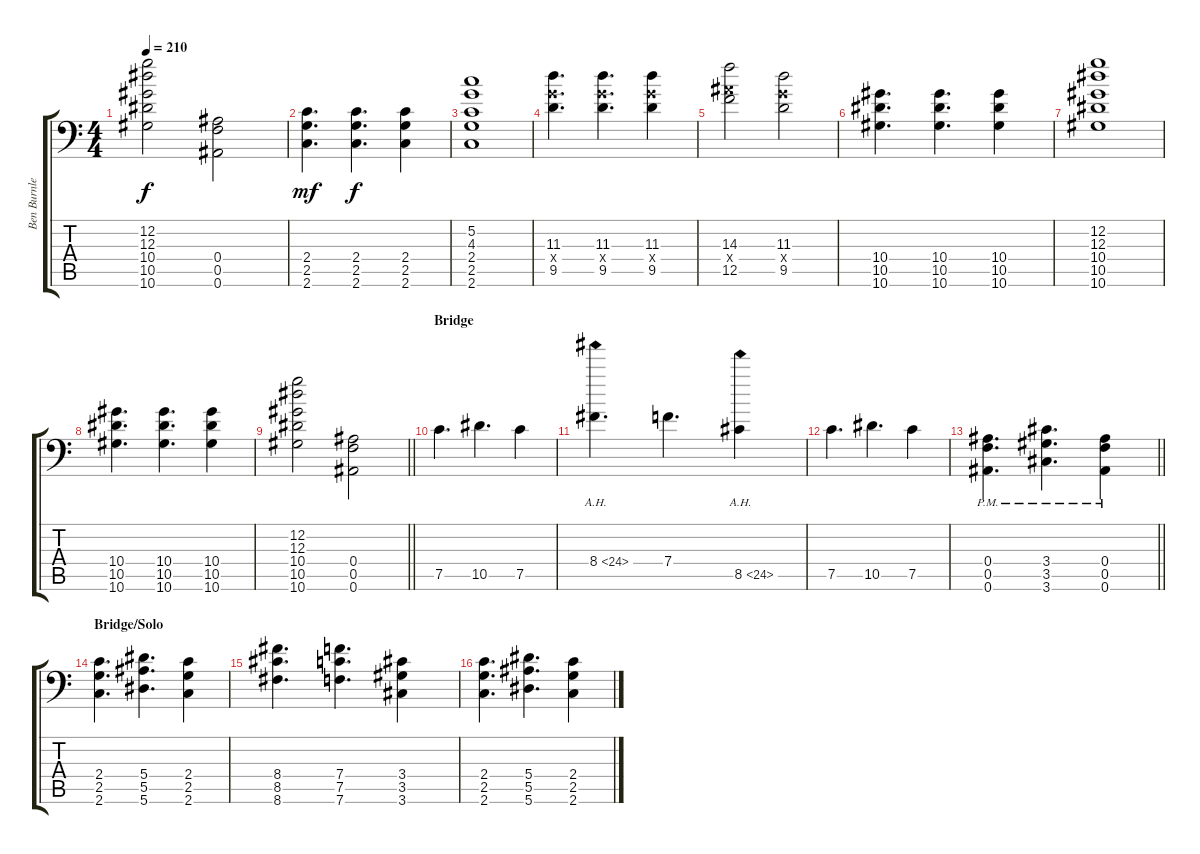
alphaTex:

\track ("Ben Burnley" "Ben Burnle") {instrument distortionguitar}
\staff {score tabs}
\tuning (C4 G3 Eb3 Bb2 F2 Bb1) {hide}
\ts (4 4)
\tempo 210
\clef f4
\ks c
(12.2 12.3 10.4 10.5 10.6).2{dy f} (0.4 0.5 0.6).2 |
(2.4 2.5 2.6).4{d dy mf} (2.4 2.5 2.6).4{d dy f} (2.4 2.5 2.6).4 |
(5.2 4.3 2.4 2.5 2.6).1 |
(11.3 9.4{x} 9.5).4{d} (11.3 9.4{x} 9.5).4{d} (11.3 9.4{x} 9.5).4 |
(14.3 12.4{x} 12.5).2 (11.3 9.4{x} 9.5).2 |
(10.4 10.5 10.6).4{d} (10.4 10.5 10.6).4{d} (10.4 10.5 10.6).4 |
(12.2 12.3 10.4 10.5 10.6).1 |
(10.4 10.5 10.6).4{d} (10.4 10.5 10.6).4{d} (10.4 10.5 10.6).4 |
\barLineRight lightlight
(12.2 12.3 10.4 10.5 10.6).2 (0.4 0.5 0.6).2 |
\section ("" "Bridge")
7.5.4{d} 10.5.4{d} 7.5.4 |
8.4{ah 16}.4{d} 7.4.4{d} 8.5{ah 16}.4 |
7.5.4{d} 10.5.4{d} 7.5.4 |
\barLineRight lightlight
(0.4{pm} 0.5{pm} 0.6{pm}).4{d} (3.4{pm} 3.5{pm} 3.6{pm}).4{d} (0.4{pm} 0.5{pm} 0.6{pm}).4 |
\section ("" "Bridge/Solo")
(2.4 2.5 2.6).4{d} (5.4 5.5 5.6).4{d} (2.4 2.5 2.6).4 |
(8.4 8.5 8.6).4{d} (7.4 7.5 7.6).4{d} (3.4 3.5 3.6).4 |
(2.4 2.5 2.6).4{d} (5.4 5.5 5.6).4{d} (2.4 2.5 2.6).4
